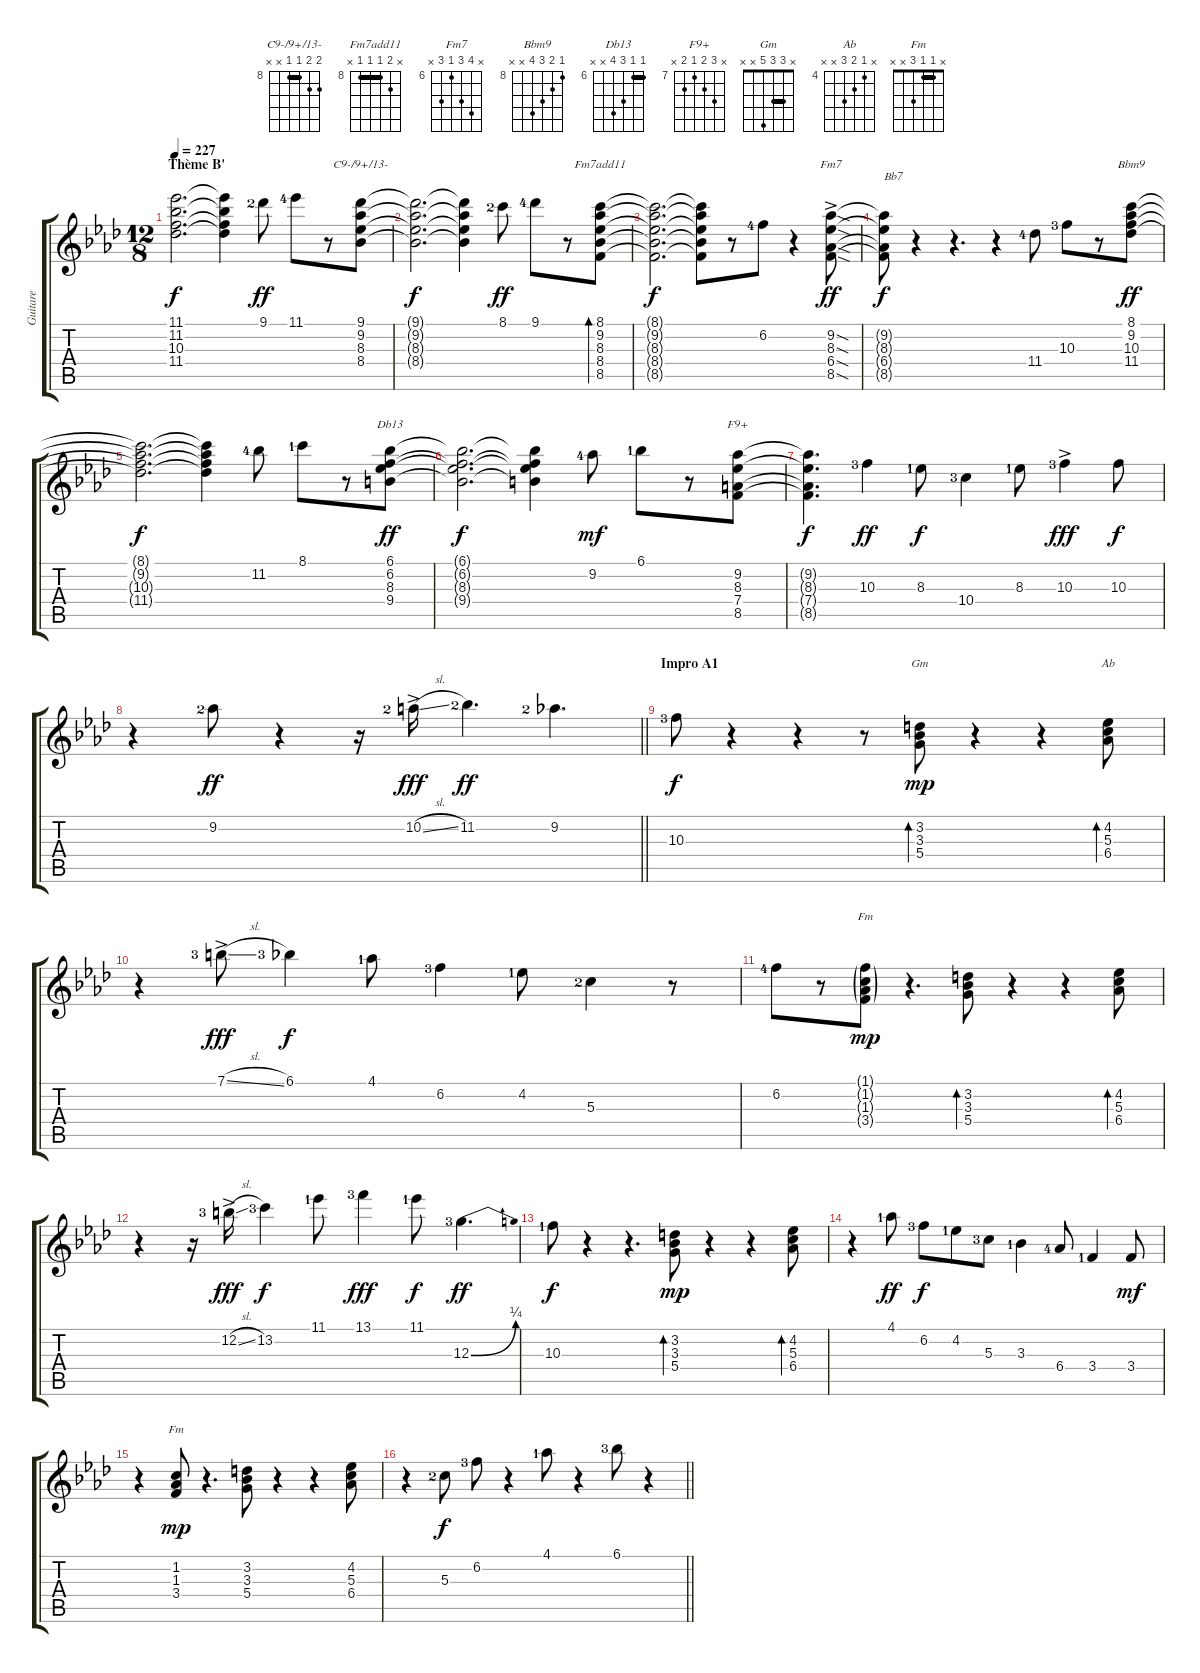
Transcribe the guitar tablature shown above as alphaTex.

\track ("Guitare" "Guitare") {instrument electricguitarjazz}
\staff {score tabs}
\tuning (E4 B3 G3 D3 A2 E2) {hide}
\chord ("C9-/9+/13-" 9 9 8 8 x x) {firstfret 8 barre 8}
\chord ("Fm7add11" x 9 8 8 8 x) {firstfret 8 barre 8}
\chord ("Fm7" x 9 8 6 8 x) {firstfret 6}
\chord ("Bbm9" 8 9 10 11 x x) {firstfret 8}
\chord ("Db13" 6 6 8 9 x x) {firstfret 6 barre 6}
\chord ("F9+" x 9 8 7 8 x) {firstfret 7}
\chord ("Gm" x 3 3 5 x x) {barre 3}
\chord ("Ab" x 4 5 6 x x) {firstfret 4}
\chord ("Fm" 1 1 1 3 x x) {barre 1}
\chord ("Fm" x 1 1 3 x x) {barre 1}
\ts (12 8)
\section ("" "Thème B'")
\tempo 227
\clef g2
\ks fminor
(11.1{t} 11.2{t} 10.3{t} 11.4{t}).2{d dy f volume 12 balance 4 instrument electricguitarjazz} (11.1{t} 11.2{t} 10.3{t} 11.4{t}).4 9.1{lf 3}.8{dy ff} 11.1{lf 5}.8 r.8 (9.1 9.2 8.3 8.4).8{ch "C9-/9+/13-"} |
(9.1{t} 9.2{t} 8.3{t} 8.4{t}).2{d dy f} (9.1{t} 9.2{t} 8.3{t} 8.4{t}).4 8.1{lf 3}.8{dy ff} 9.1{lf 5}.8 r.8 (8.1 9.2 8.3 8.4 8.5).8{bd 60 ch "Fm7add11"} |
(8.1{t} 9.2{t} 8.3{t} 8.4{t} 8.5{t}).2{d dy f} (8.1{t} 9.2{t} 8.3{t} 8.4{t} 8.5{t}).8 r.8 6.2{lf 5}.8 r.4 (9.2{sod ac} 8.3{sod} 6.4{sod} 8.5{sod}).8{ch "Fm7" dy ff} |
(9.2{t} 8.3{t} 6.4{t} 8.5{t}).8{txt "Bb7" dy f} r.4 r.4{d} r.4 11.4{lf 5}.8 10.3{lf 4}.8 r.8 (8.1 9.2 10.3 11.4).8{ch "Bbm9" dy ff} |
(8.1{t} 9.2{t} 10.3{t} 11.4{t}).2{d dy f} (8.1{t} 9.2{t} 10.3{t} 11.4{t}).4 11.2{lf 5}.8 8.1{lf 2}.8 r.8 (6.1 6.2 8.3 9.4).8{ch "Db13" dy ff} |
(6.1{t} 6.2{t} 8.3{t} 9.4{t}).2{d dy f} (6.1{t} 6.2{t} 8.3{t} 9.4{t}).4 9.2{lf 5}.8{dy mf} 6.1{lf 2}.8 r.8 (9.2 8.3 7.4 8.5).8{ch "F9+"} |
(9.2{t} 8.3{t} 7.4{t} 8.5{t}).4{d dy f} 10.3{lf 4}.4{dy ff} 8.3{lf 2}.8{dy f} 10.4{lf 4}.4 8.3{lf 2}.8 10.3{ac lf 4}.4{dy fff} 10.3.8{dy f} |
\barLineRight lightlight
r.4{volume 12 balance 4 instrument electricguitarjazz} 9.2{lf 3}.8{dy ff} r.4 r.16 10.2{sl ac lf 3}.16{dy fff} 11.2{lf 3}.4{d dy ff} 9.2{lf 3}.4{d} |
\section ("" "Impro A1")
10.3{lf 4}.8{dy f volume 12 balance 4 instrument electricguitarjazz} r.4 r.4 r.8 (3.2 3.3 5.4).8{bd 120 ch "Gm" dy mp} r.4 r.4 (4.2 5.3 6.4).8{bd 120 ch "Ab"} |
r.4 7.1{sl ac lf 4}.8{dy fff} 6.1{lf 4}.4{dy f} 4.1{lf 2}.8 6.2{lf 4}.4 4.2{lf 2}.8 5.3{lf 3}.4 r.8 |
6.2{lf 5}.8 r.8 (1.1{g} 1.2{g} 1.3{g} 3.4{g}).8{ch "Fm" dy mp} r.4{d} (3.2 3.3 5.4).8{bd 120} r.4 r.4 (4.2 5.3 6.4).8{bd 120} |
r.4 r.16 12.2{sl ac lf 4}.16{dy fff} 13.2{lf 4}.4{dy f} 11.1{lf 2}.8 13.1{lf 4}.4{dy fff} 11.1{lf 2}.8{dy f} 12.3{be (bend 0 0 60 1) lf 4}.4{d dy ff} |
10.3{lf 2}.8{dy f} r.4 r.4{d} (3.2 3.3 5.4).8{bd 120 dy mp} r.4 r.4 (4.2 5.3 6.4).8{bd 120} |
r.4 4.1{lf 2}.8{dy ff} 6.2{lf 4}.8{dy f} 4.2{lf 2}.8 5.3{lf 4}.8 3.3{lf 2}.4 6.4{lf 5}.8 3.4{lf 2}.4 3.4.8{dy mf} |
r.4 (1.2 1.3 3.4).8{ch "Fm" dy mp} r.4{d} (3.2 3.3 5.4).8 r.4 r.4 (4.2 5.3 6.4).8 |
\barLineRight lightlight
r.4 5.3{lf 3}.8{dy f} 6.2{lf 4}.8 r.4 4.1{lf 2}.8 r.4 6.1{lf 4}.8 r.4
